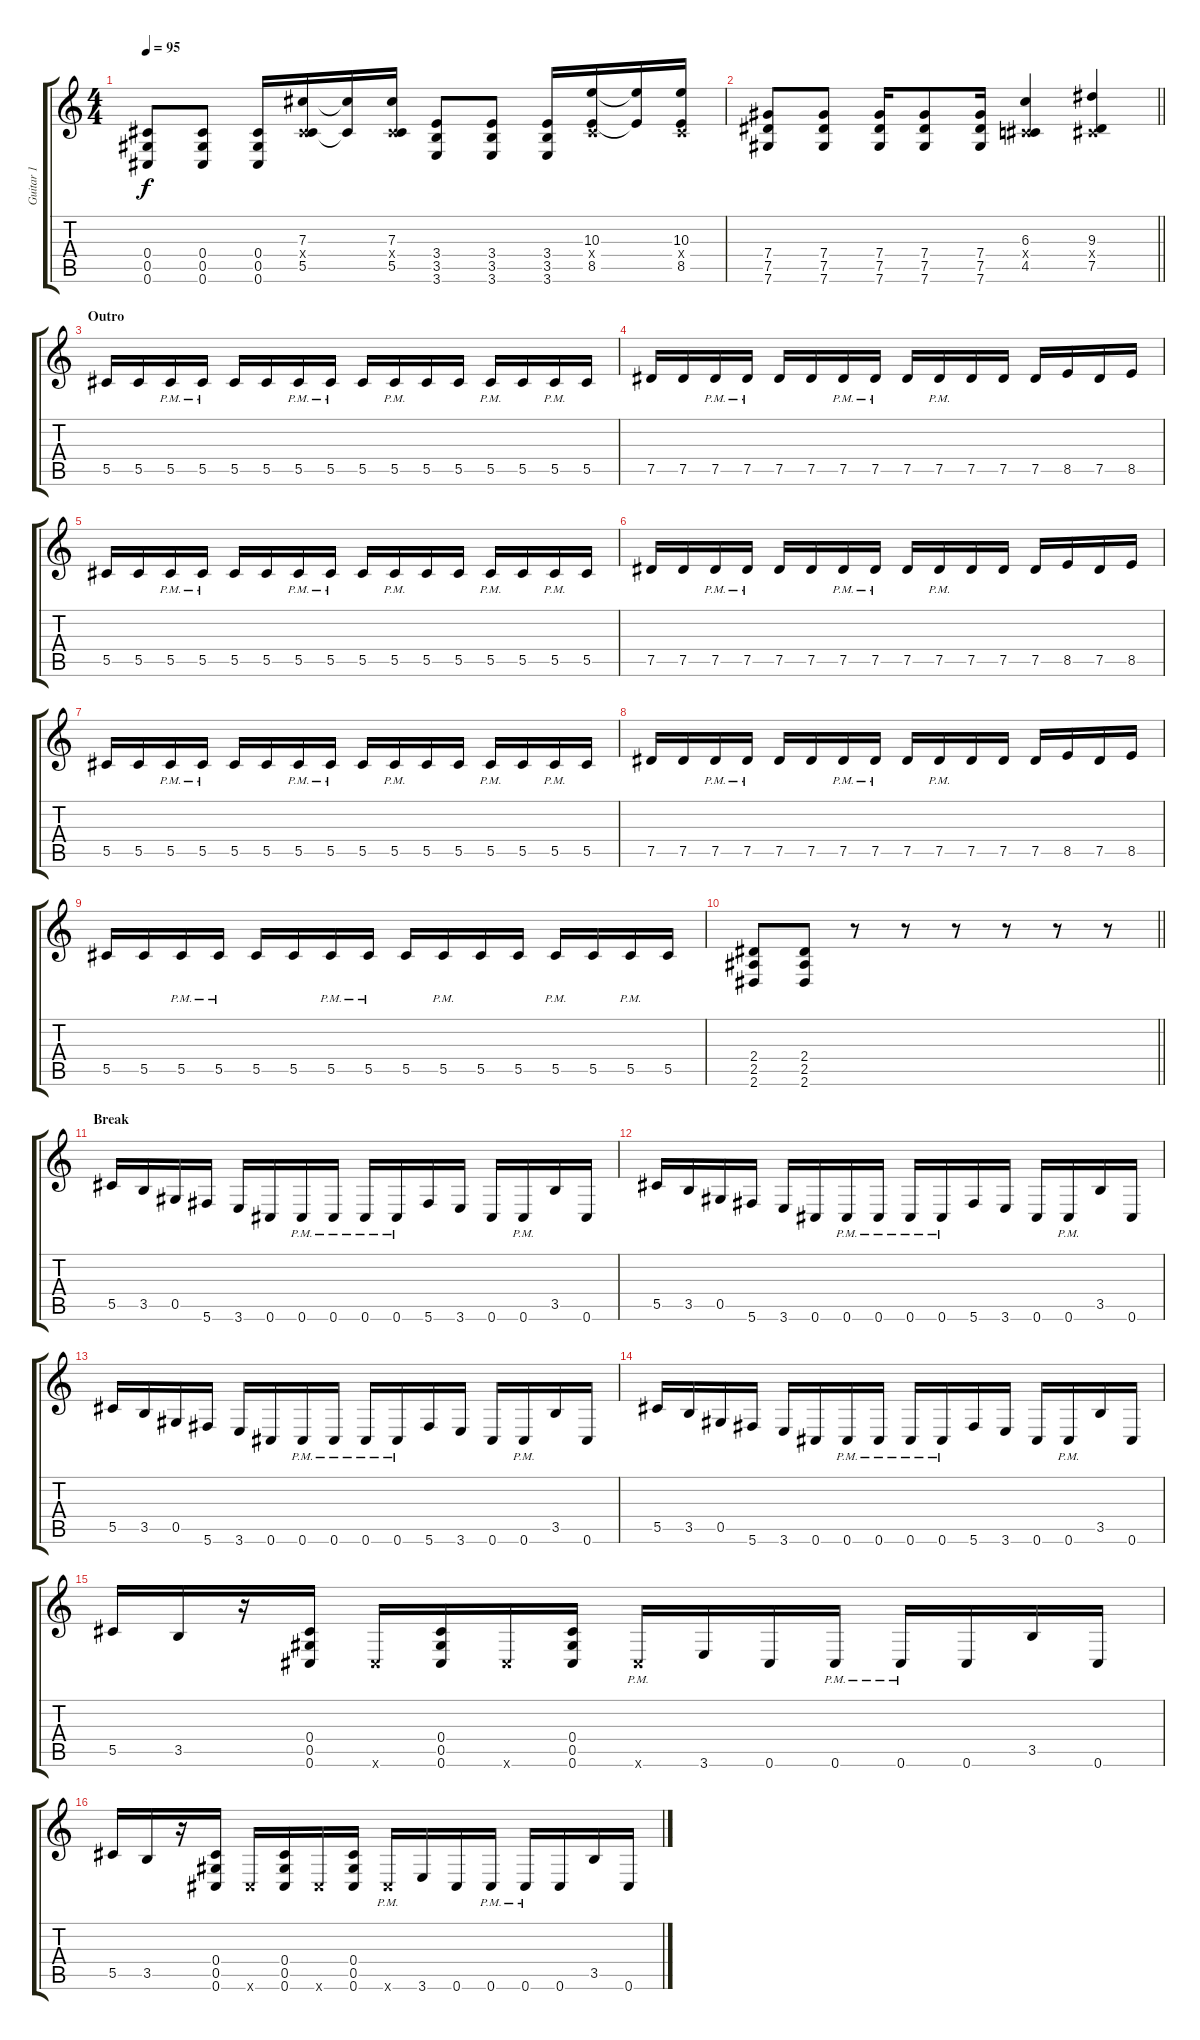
\track ("Guitar 1" "Guitar 1") {instrument distortionguitar}
\staff {score tabs}
\tuning (Eb4 Bb3 Gb3 Db3 Ab2 Db2) {hide}
\ts (4 4)
\tempo 95
\clef g2
\ks c
(0.4 0.5 0.6).8{dy f} (0.4 0.5 0.6).8 (0.4 0.5 0.6).16 (7.3 0.4{x} 5.5).16 (7.3{t} 5.5{t}).16 (7.3 0.4{x} 5.5).16 (3.4 3.5 3.6).8 (3.4 3.5 3.6).8 (3.4 3.5 3.6).16 (10.3 0.4{x} 8.5).16 (10.3{t} 8.5{t}).16 (10.3 0.4{x} 8.5).16 |
\barLineRight lightlight
(7.4 7.5 7.6).8 (7.4 7.5 7.6).8 (7.4 7.5 7.6).16 (7.4 7.5 7.6).8 (7.4 7.5 7.6).16 (6.3 0.4{x} 4.5).4 (9.3 0.4{x} 7.5).4 |
\section ("" "Outro")
5.5.16 5.5.16 5.5{pm}.16 5.5{pm}.16 5.5.16 5.5.16 5.5{pm}.16 5.5{pm}.16 5.5.16 5.5{pm}.16 5.5.16 5.5.16 5.5{pm}.16 5.5.16 5.5{pm}.16 5.5.16 |
7.5.16 7.5.16 7.5{pm}.16 7.5{pm}.16 7.5.16 7.5.16 7.5{pm}.16 7.5{pm}.16 7.5.16 7.5{pm}.16 7.5.16 7.5.16 7.5.16 8.5.16 7.5.16 8.5.16 |
5.5.16 5.5.16 5.5{pm}.16 5.5{pm}.16 5.5.16 5.5.16 5.5{pm}.16 5.5{pm}.16 5.5.16 5.5{pm}.16 5.5.16 5.5.16 5.5{pm}.16 5.5.16 5.5{pm}.16 5.5.16 |
7.5.16 7.5.16 7.5{pm}.16 7.5{pm}.16 7.5.16 7.5.16 7.5{pm}.16 7.5{pm}.16 7.5.16 7.5{pm}.16 7.5.16 7.5.16 7.5.16 8.5.16 7.5.16 8.5.16 |
5.5.16 5.5.16 5.5{pm}.16 5.5{pm}.16 5.5.16 5.5.16 5.5{pm}.16 5.5{pm}.16 5.5.16 5.5{pm}.16 5.5.16 5.5.16 5.5{pm}.16 5.5.16 5.5{pm}.16 5.5.16 |
7.5.16 7.5.16 7.5{pm}.16 7.5{pm}.16 7.5.16 7.5.16 7.5{pm}.16 7.5{pm}.16 7.5.16 7.5{pm}.16 7.5.16 7.5.16 7.5.16 8.5.16 7.5.16 8.5.16 |
5.5.16 5.5.16 5.5{pm}.16 5.5{pm}.16 5.5.16 5.5.16 5.5{pm}.16 5.5{pm}.16 5.5.16 5.5{pm}.16 5.5.16 5.5.16 5.5{pm}.16 5.5.16 5.5{pm}.16 5.5.16 |
\barLineRight lightlight
(2.4 2.5 2.6).8 (2.4 2.5 2.6).8 r.8 r.8 r.8 r.8 r.8 r.8 |
\section ("" "Break")
5.5.16 3.5.16 0.5.16 5.6.16 3.6.16 0.6.16 0.6{pm}.16 0.6{pm}.16 0.6{pm}.16 0.6{pm}.16 5.6.16 3.6.16 0.6.16 0.6{pm}.16 3.5.16 0.6.16 |
5.5.16 3.5.16 0.5.16 5.6.16 3.6.16 0.6.16 0.6{pm}.16 0.6{pm}.16 0.6{pm}.16 0.6{pm}.16 5.6.16 3.6.16 0.6.16 0.6{pm}.16 3.5.16 0.6.16 |
5.5.16 3.5.16 0.5.16 5.6.16 3.6.16 0.6.16 0.6{pm}.16 0.6{pm}.16 0.6{pm}.16 0.6{pm}.16 5.6.16 3.6.16 0.6.16 0.6{pm}.16 3.5.16 0.6.16 |
5.5.16 3.5.16 0.5.16 5.6.16 3.6.16 0.6.16 0.6{pm}.16 0.6{pm}.16 0.6{pm}.16 0.6{pm}.16 5.6.16 3.6.16 0.6.16 0.6{pm}.16 3.5.16 0.6.16 |
5.5.16 3.5.16 r.16 (0.4 0.5 0.6).16 0.6{x}.16 (0.4 0.5 0.6).16 0.6{x}.16 (0.4 0.5 0.6).16 0.6{pm x}.16 3.6.16 0.6.16 0.6{pm}.16 0.6{pm}.16 0.6.16 3.5.16 0.6.16 |
5.5.16 3.5.16 r.16 (0.4 0.5 0.6).16 0.6{x}.16 (0.4 0.5 0.6).16 0.6{x}.16 (0.4 0.5 0.6).16 0.6{pm x}.16 3.6.16 0.6.16 0.6{pm}.16 0.6{pm}.16 0.6.16 3.5.16 0.6.16
